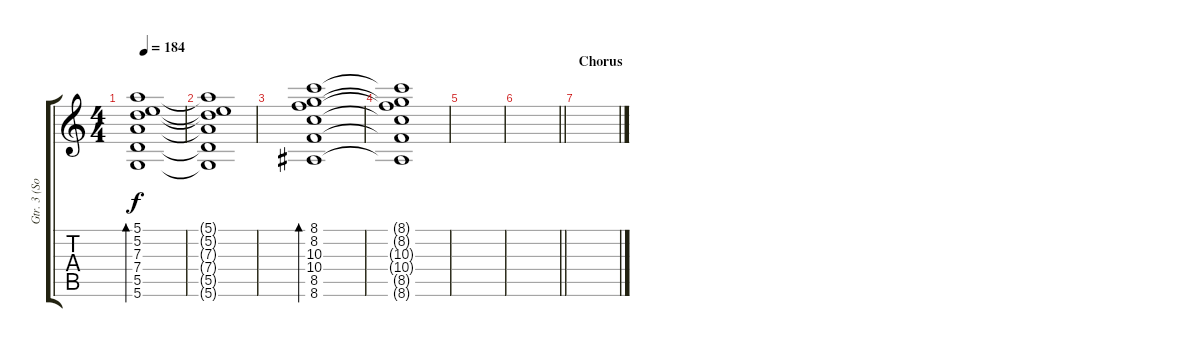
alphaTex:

\track ("Gtr. 3 (Solos)" "Gtr. 3 (So") {instrument distortionguitar}
\staff {score tabs}
\tuning (E4 B3 G3 D3 A2 D2) {hide}
\ts (4 4)
\tempo 184
\clef g2
\ks c
(5.1 5.2 7.3 7.4 5.5 5.6).1{bd 60 dy f} |
(5.1{t} 5.2{t} 7.3{t} 7.4{t} 5.5{t} 5.6{t}).1 |
(8.1 8.2 10.3 10.4 8.5 8.6).1{bd 60} |
(8.1{t} 8.2{t} 10.3{t} 10.4{t} 8.5{t} 8.6{t}).1 |
|
\barLineRight lightlight
|
\section ("" "Chorus")
